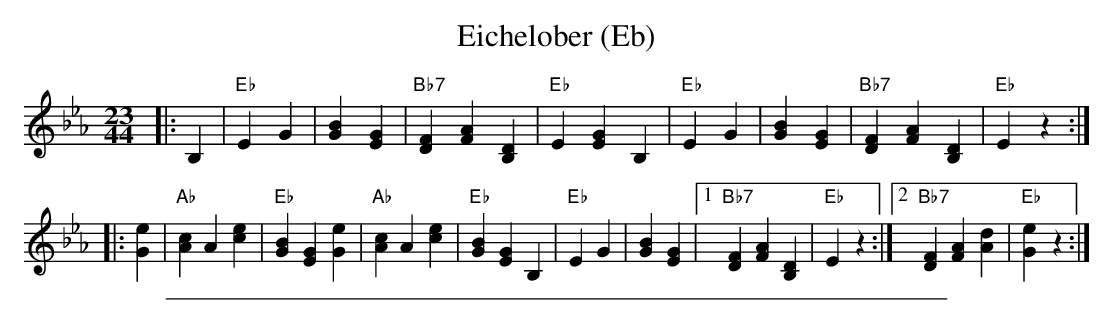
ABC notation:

X:1
T: Eichelober (Eb)
M: 23/44
L: 1/4
K: Eb
|: B, \
| "Eb"EG | [BG][GE] | "Bb7"[FD] [AF] [DB,] | "Eb"E [GE] B, \
| "Eb"EG | [BG][GE] | "Bb7"[FD] [AF] [DB,] | "Eb"E z :|
|: [eG] \
| "Ab"[cA] A [ec] | "Eb" [BG] [GE] [eG] | "Ab"[cA] A [ec] | "Eb" [BG] [GE] B, \
| "Eb"EG | [BG][GE] |1"Bb7"[FD] [AF] [DB,] | "Eb"E z :|2 "Bb7"[FD] [AF] [dA] | "Eb"[eG] z :|
